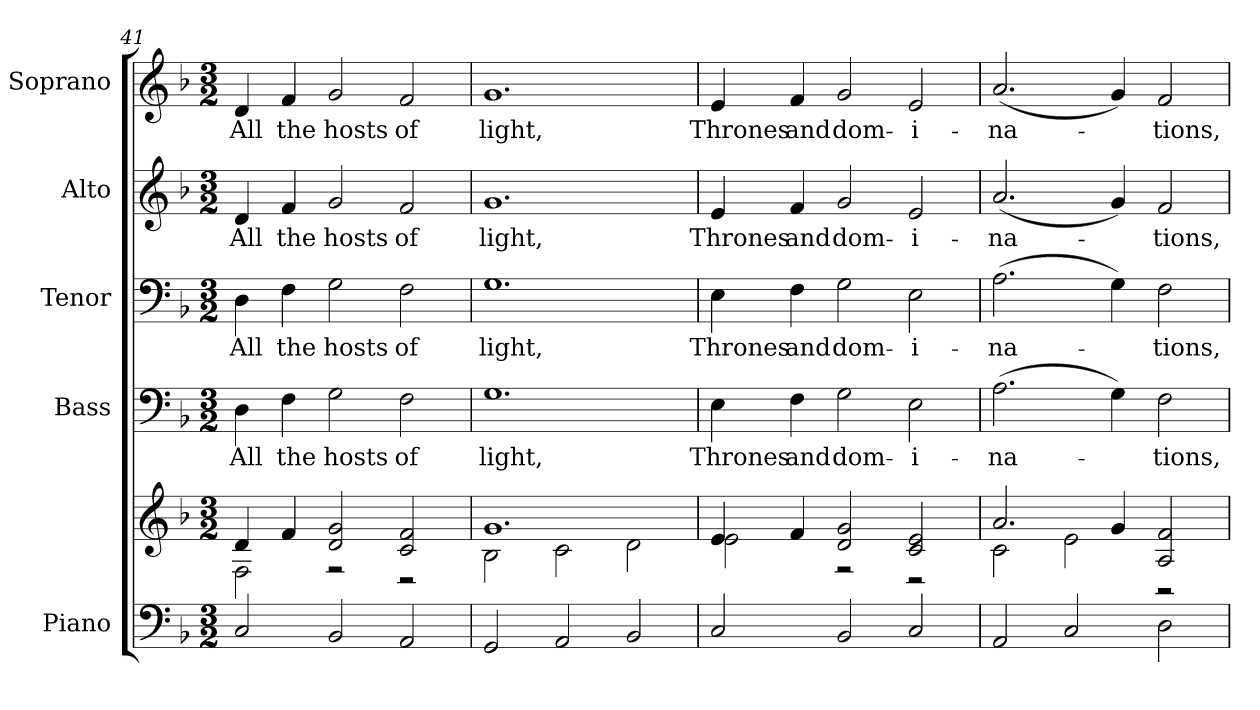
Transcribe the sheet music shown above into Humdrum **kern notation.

**kern	**kern	**kern	**text	**kern	**text	**kern	**text	**kern	**text
*part5	*part5	*part4	*part4	*part3	*part3	*part2	*part2	*part1	*part1
*staff6	*staff5	*staff4	*staff4	*staff3	*staff3	*staff2	*staff2	*staff1	*staff1
*I"Piano	*	*I"Bass	*	*I"Tenor	*	*I"Alto	*	*I"Soprano	*
*I'Pno.	*	*I'B.	*	*I'T.	*	*I'A.	*	*I'S.	*
!!LO:PB:g=z
*clefF4	*clefG2	*clefF4	*	*clefF4	*	*clefG2	*	*clefG2	*
*k[b-]	*k[b-]	*k[b-]	*	*k[b-]	*	*k[b-]	*	*k[b-]	*
*F:	*F:	*F:	*	*F:	*	*F:	*	*F:	*
*M3/2	*M3/2	*M3/2	*	*M3/2	*	*M3/2	*	*M3/2	*
=41	=41	=41	=41	=41	=41	=41	=41	=41	=41
*	*^	*	*	*	*	*	*	*	*
!	!	!	!	!LO:LY:b:color=#000000	!	!	!	!	!	!
!	!	!	!	!	!	!LO:LY:b:color=#000000	!	!	!	!
!	!	!	!	!	!	!	!	!LO:LY:b:color=#000000	!	!
!	!	!	!	!	!	!	!	!	!	!LO:LY:b:color=#000000
2Ci/	4di/	2Fi\	4Di\	All	4Di\	All	4di/	All	4di/	All
!	!	!	!	!LO:LY:b:color=#000000	!	!	!	!	!	!
!	!	!	!	!	!	!LO:LY:b:color=#000000	!	!	!	!
!	!	!	!	!	!	!	!	!LO:LY:b:color=#000000	!	!
!	!	!	!	!	!	!	!	!	!	!LO:LY:b:color=#000000
.	4fi/	.	4Fi\	the	4Fi\	the	4fi/	the	4fi/	the
!	!	!	!	!LO:LY:b:color=#000000	!	!	!	!	!	!
!	!	!	!	!	!	!LO:LY:b:color=#000000	!	!	!	!
!	!	!	!	!	!	!	!	!LO:LY:b:color=#000000	!	!
!	!	!	!	!	!	!	!	!	!	!LO:LY:b:color=#000000
2BB-i/	2di/ 2gi	2r	2Gi\	hosts	2Gi\	hosts	2gi/	hosts	2gi/	hosts
!	!	!	!	!LO:LY:b:color=#000000	!	!	!	!	!	!
!	!	!	!	!	!	!LO:LY:b:color=#000000	!	!	!	!
!	!	!	!	!	!	!	!	!LO:LY:b:color=#000000	!	!
!	!	!	!	!	!	!	!	!	!	!LO:LY:b:color=#000000
2AAi/	2ci/ 2fi	2r	2Fi\	of	2Fi\	of	2fi/	of	2fi/	of
=42	=42	=42	=42	=42	=42	=42	=42	=42	=42	=42
!	!	!	!	!LO:LY:b:color=#000000	!	!	!	!	!	!
!	!	!	!	!	!	!LO:LY:b:color=#000000	!	!	!	!
!	!	!	!	!	!	!	!	!LO:LY:b:color=#000000	!	!
!	!	!	!	!	!	!	!	!	!	!LO:LY:b:color=#000000
2GGi/	1.gi	2B-i\	1.Gi	light,	1.Gi	light,	1.gi	light,	1.gi	light,
2AAi/	.	2ci\	.	.	.	.	.	.	.	.
2BB-i/	.	2di\	.	.	.	.	.	.	.	.
=43	=43	=43	=43	=43	=43	=43	=43	=43	=43	=43
!	!	!	!	!LO:LY:b:color=#000000	!	!	!	!	!	!
!	!	!	!	!	!	!LO:LY:b:color=#000000	!	!	!	!
!	!	!	!	!	!	!	!	!LO:LY:b:color=#000000	!	!
!	!	!	!	!	!	!	!	!	!	!LO:LY:b:color=#000000
2Ci/	4ei/	2ei\	4Ei\	Thrones	4Ei\	Thrones	4ei/	Thrones	4ei/	Thrones
!	!	!	!	!LO:LY:b:color=#000000	!	!	!	!	!	!
!	!	!	!	!	!	!LO:LY:b:color=#000000	!	!	!	!
!	!	!	!	!	!	!	!	!LO:LY:b:color=#000000	!	!
!	!	!	!	!	!	!	!	!	!	!LO:LY:b:color=#000000
.	4fi/	.	4Fi\	and	4Fi\	and	4fi/	and	4fi/	and
!	!	!	!	!LO:LY:b:color=#000000	!	!	!	!	!	!
!	!	!	!	!	!	!LO:LY:b:color=#000000	!	!	!	!
!	!	!	!	!	!	!	!	!LO:LY:b:color=#000000	!	!
!	!	!	!	!	!	!	!	!	!	!LO:LY:b:color=#000000
2BB-i/	2di/ 2gi	2r	2Gi\	dom-	2Gi\	dom-	2gi/	dom-	2gi/	dom-
!	!	!	!	!LO:LY:b:color=#000000	!	!	!	!	!	!
!	!	!	!	!	!	!LO:LY:b:color=#000000	!	!	!	!
!	!	!	!	!	!	!	!	!LO:LY:b:color=#000000	!	!
!	!	!	!	!	!	!	!	!	!	!LO:LY:b:color=#000000
2Ci/	2ci/ 2ei	2r	2Ei\	-i-	2Ei\	-i-	2ei/	-i-	2ei/	-i-
!!LO:PB:g=z
=44	=44	=44	=44	=44	=44	=44	=44	=44	=44	=44
!	!	!	!	!LO:LY:b:color=#000000	!	!	!	!	!	!
!	!	!	!	!	!	!LO:LY:b:color=#000000	!	!	!	!
!	!	!	!	!	!	!	!	!LO:LY:b:color=#000000	!	!
!	!	!	!	!	!	!	!	!	!	!LO:LY:b:color=#000000
2AAi/	2.ai/	2ci\	(2.Ai\	-na-	(2.Ai\	-na-	(2.ai/	-na-	(2.ai/	-na-
2Ci/	.	2ei\	.	.	.	.	.	.	.	.
.	4gi/	.	4Gi\)	.	4Gi\)	.	4gi/)	.	4gi/)	.
!	!	!	!	!LO:LY:b:color=#000000	!	!	!	!	!	!
!	!	!	!	!	!	!LO:LY:b:color=#000000	!	!	!	!
!	!	!	!	!	!	!	!	!LO:LY:b:color=#000000	!	!
!	!	!	!	!	!	!	!	!	!	!LO:LY:b:color=#000000
2Di\	2Ai/ 2fi	2r	2Fi\	-tions,	2Fi\	-tions,	2fi/	-tions,	2fi/	-tions,
*	*v	*v	*	*	*	*	*	*	*	*
=	=	=	=	=	=	=	=	=	=
*-	*-	*-	*-	*-	*-	*-	*-	*-	*-
